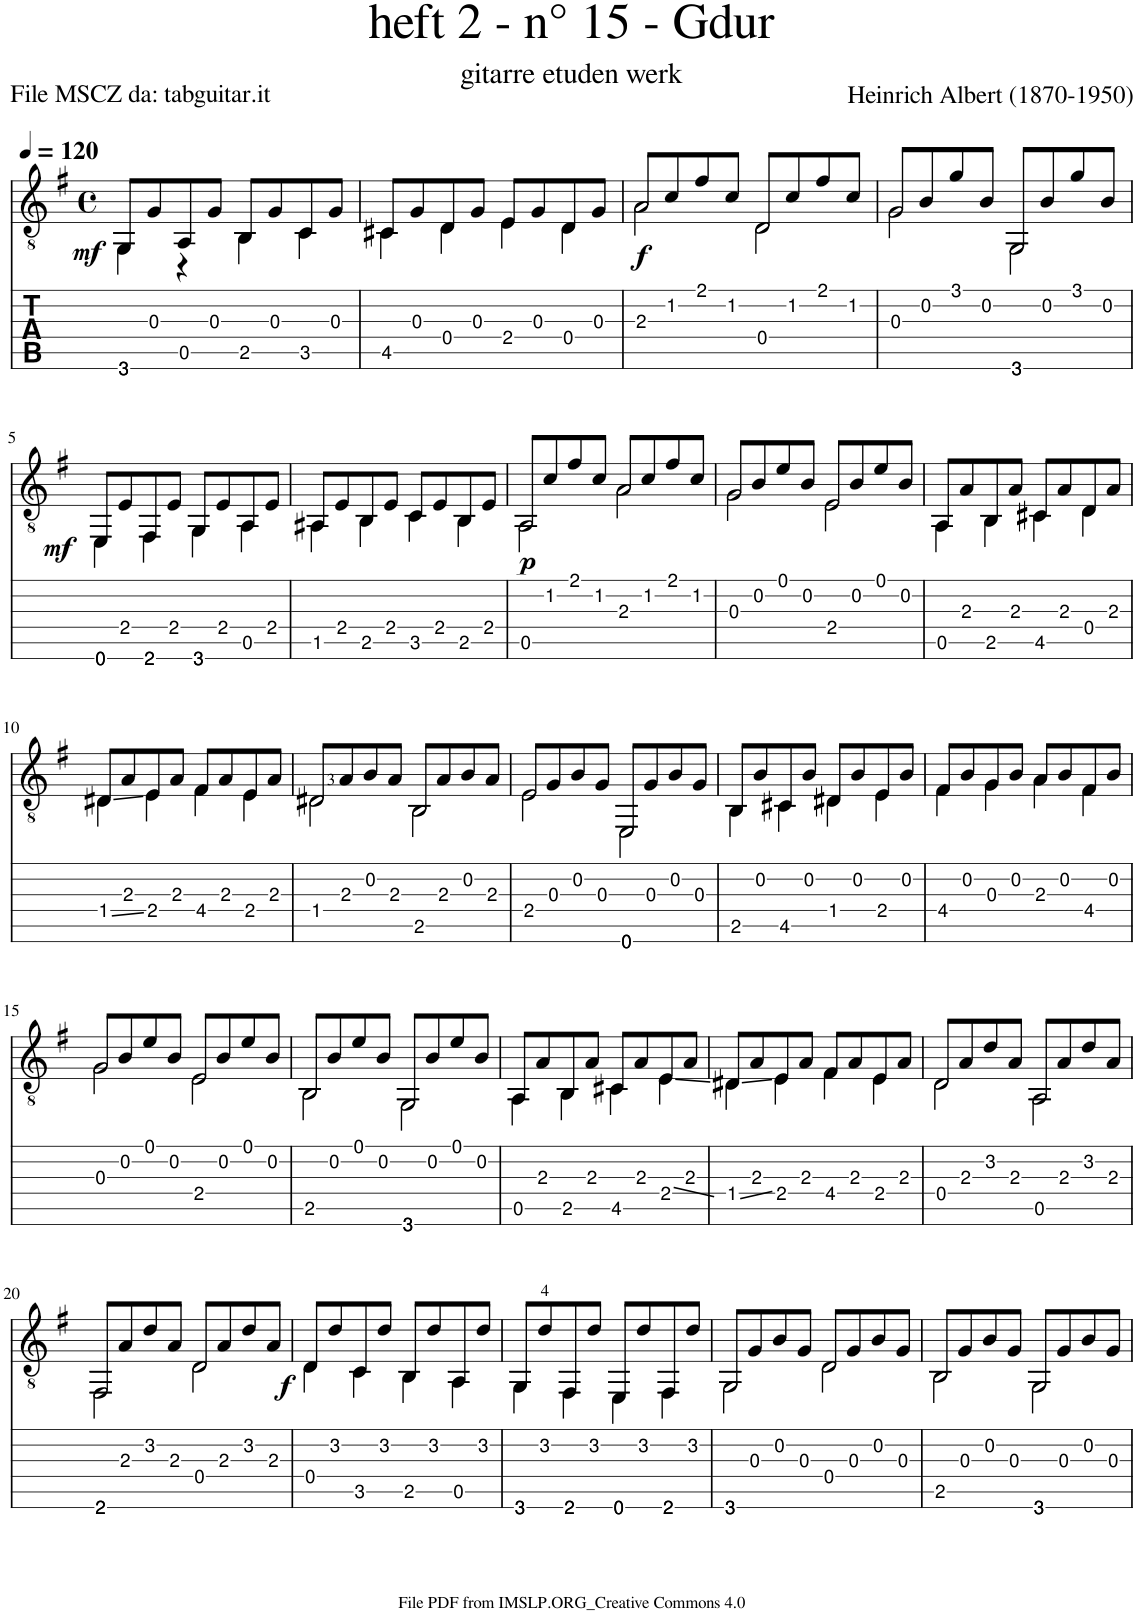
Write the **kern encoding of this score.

**kern	**kern	**dynam
*part1	*part1	*part1
*staff2	*staff1	*staff1/2
*I"Guitar	*	*
*I'Guit.	*	*
*stria6	*	*
*	*clefGv2	*
*k[f#]	*k[f#]	*
*M4/4	*M4/4	*
*met(c)	*met(c)	*
*MM120	*MM120	*
=1	=1	=1
*^	*^	*
!	!	!	!	!LO:DY:b
8GGL	4GG	8GG/L	4GG\	mf
8GJ	.	8G/	.	.
8AAL	4r	8AA/	4r	.
8GJ	.	8G/J	.	.
8BBL	4BB	8BB/L	4BB\	.
8GJ	.	8G/	.	.
8CL	4C	8C/	4C\	.
8GJ	.	8G/J	.	.
=2	=2	=2	=2	=2
8C#L	4C#	8C#X/L	4C#\	.
8GJ	.	8G/	.	.
8DL	4D	8D/	4D\	.
8GJ	.	8G/J	.	.
8EL	4E	8E/L	4E\	.
8GJ	.	8G/	.	.
8DL	4D	8D/	4D\	.
8GJ	.	8G/J	.	.
=3	=3	=3	=3	=3
!	!	!LO:N:head=open	!	!LO:DY:b
8AL	2A	8A/L	2A\	f
8cJ	.	8c/	.	.
8f#L	.	8f#/	.	.
8cJ	.	8c/J	.	.
!	!	!LO:N:head=open	!	!
8DL	2D	8D/L	2D\	.
8cJ	.	8c/	.	.
8f#L	.	8f#/	.	.
8cJ	.	8c/J	.	.
=4	=4	=4	=4	=4
!	!	!LO:N:head=open	!	!
8GL	2G	8G/L	2G\	.
8BJ	.	8B/	.	.
8gL	.	8g/	.	.
8BJ	.	8B/J	.	.
!	!	!LO:N:head=open	!	!
8GGL	2GG	8GG/L	2GG\	.
8BJ	.	8B/	.	.
8gL	.	8g/	.	.
8BJ	.	8B/J	.	.
!!LO:LB:g=z	!!
=5	=5	=5	=5	=5
!	!	!	!	!LO:DY:b
8EEL	4EE	8EE/L	4EE\	mf
8EJ	.	8E/	.	.
8FF#L	4FF#	8FF#/	4FF#\	.
8EJ	.	8E/J	.	.
8GGL	4GG	8GG/L	4GG\	.
8EJ	.	8E/	.	.
8AAL	4AA	8AA/	4AA\	.
8EJ	.	8E/J	.	.
=6	=6	=6	=6	=6
8AA#L	4AA#	8AA#X/L	4AA#\	.
8EJ	.	8E/	.	.
8BBL	4BB	8BB/	4BB\	.
8EJ	.	8E/J	.	.
8CL	4C	8C/L	4C\	.
8EJ	.	8E/	.	.
8BBL	4BB	8BB/	4BB\	.
8EJ	.	8E/J	.	.
=7	=7	=7	=7	=7
!	!	!LO:N:head=open	!	!LO:DY:b
8AAL	2AA	8AA/L	2AA\	p
8cJ	.	8c/	.	.
8f#L	.	8f#/	.	.
8cJ	.	8c/J	.	.
!	!	!LO:N:head=open	!	!
8AL	2A	8A/L	2A\	.
8cJ	.	8c/	.	.
8f#L	.	8f#/	.	.
8cJ	.	8c/J	.	.
=8	=8	=8	=8	=8
!	!	!LO:N:head=open	!	!
8GL	2G	8G/L	2G\	.
8BJ	.	8B/	.	.
8eL	.	8e/	.	.
8BJ	.	8B/J	.	.
!	!	!LO:N:head=open	!	!
8EL	2E	8E/L	2E\	.
8BJ	.	8B/	.	.
8eL	.	8e/	.	.
8BJ	.	8B/J	.	.
=9	=9	=9	=9	=9
8AAL	4AA	8AA/L	4AA\	.
8AJ	.	8A/	.	.
8BBL	4BB	8BB/	4BB\	.
8AJ	.	8A/J	.	.
8C#L	4C#	8C#X/L	4C#\	.
8AJ	.	8A/	.	.
8DL	4D	8D/	4D\	.
8AJ	.	8A/J	.	.
!!LO:LB:g=z	!!
=10	=10	=10	=10	=10
8D#L	4D#	8D#X/L	4D#\	.
8AJ	.	8A/	.	.
8EL	4E	8E/	4E\	.
8AJ	.	8A/J	.	.
8F#L	4F#	8F#/L	4F#\	.
8AJ	.	8A/	.	.
8EL	4E	8E/	4E\	.
8AJ	.	8A/J	.	.
=11	=11	=11	=11	=11
!	!	!LO:N:head=open	!	!
8D#L	2D#	8D#X/L	2D#\	.
8AJ	.	8A/	.	.
8BL	.	8B/	.	.
8AJ	.	8A/J	.	.
!	!	!LO:N:head=open	!	!
8BBL	2BB	8BB/L	2BB\	.
8AJ	.	8A/	.	.
8BL	.	8B/	.	.
8AJ	.	8A/J	.	.
=12	=12	=12	=12	=12
!	!	!LO:N:head=open	!	!
8EL	2E	8E/L	2E\	.
8GJ	.	8G/	.	.
8BL	.	8B/	.	.
8GJ	.	8G/J	.	.
!	!	!LO:N:head=open	!	!
8EEL	2EE	8EE/L	2EE\	.
8GJ	.	8G/	.	.
8BL	.	8B/	.	.
8GJ	.	8G/J	.	.
=13	=13	=13	=13	=13
8BBL	4BB	8BB/L	4BB\	.
8BJ	.	8B/	.	.
8C#L	4C#	8C#X/	4C#\	.
8BJ	.	8B/J	.	.
8D#L	4D#	8D#X/L	4D#\	.
8BJ	.	8B/	.	.
8EL	4E	8E/	4E\	.
8BJ	.	8B/J	.	.
=14	=14	=14	=14	=14
8F#L	4F#	8F#/L	4F#\	.
8BJ	.	8B/	.	.
8GL	4G	8G/	4G\	.
8BJ	.	8B/J	.	.
8AL	4A	8A/L	4A\	.
8BJ	.	8B/	.	.
8F#L	4F#	8F#/	4F#\	.
8BJ	.	8B/J	.	.
!!LO:LB:g=z	!!
=15	=15	=15	=15	=15
!	!	!LO:N:head=open	!	!
8GL	2G	8G/L	2G\	.
8BJ	.	8B/	.	.
8eL	.	8e/	.	.
8BJ	.	8B/J	.	.
!	!	!LO:N:head=open	!	!
8EL	2E	8E/L	2E\	.
8BJ	.	8B/	.	.
8eL	.	8e/	.	.
8BJ	.	8B/J	.	.
=16	=16	=16	=16	=16
!	!	!LO:N:head=open	!	!
8BBL	2BB	8BB/L	2BB\	.
8BJ	.	8B/	.	.
8eL	.	8e/	.	.
8BJ	.	8B/J	.	.
!	!	!LO:N:head=open	!	!
8GGL	2GG	8GG/L	2GG\	.
8BJ	.	8B/	.	.
8eL	.	8e/	.	.
8BJ	.	8B/J	.	.
=17	=17	=17	=17	=17
8AAL	4AA	8AA/L	4AA\	.
8AJ	.	8A/	.	.
8BBL	4BB	8BB/	4BB\	.
8AJ	.	8A/J	.	.
8C#L	4C#	8C#X/L	4C#\	.
8AJ	.	8A/	.	.
8EL	4E	8E/	4E\	.
8AJ	.	8A/J	.	.
=18	=18	=18	=18	=18
8D#L	4D#	8D#X/L	4D#\	.
8AJ	.	8A/	.	.
8EL	4E	8E/	4E\	.
8AJ	.	8A/J	.	.
8F#L	4F#	8F#/L	4F#\	.
8AJ	.	8A/	.	.
8EL	4E	8E/	4E\	.
8AJ	.	8A/J	.	.
=19	=19	=19	=19	=19
!	!	!LO:N:head=open	!	!
8DL	2D	8D/L	2D\	.
8AJ	.	8A/	.	.
8dL	.	8d/	.	.
8AJ	.	8A/J	.	.
!	!	!LO:N:head=open	!	!
8AAL	2AA	8AA/L	2AA\	.
8AJ	.	8A/	.	.
8dL	.	8d/	.	.
8AJ	.	8A/J	.	.
!!LO:LB:g=z	!!
=20	=20	=20	=20	=20
!	!	!LO:N:head=open	!	!
8FF#L	2FF#	8FF#/L	2FF#\	.
8AJ	.	8A/	.	.
8dL	.	8d/	.	.
8AJ	.	8A/J	.	.
!	!	!LO:N:head=open	!	!
8DL	2D	8D/L	2D\	.
8AJ	.	8A/	.	.
8dL	.	8d/	.	.
8AJ	.	8A/J	.	.
=21	=21	=21	=21	=21
!	!	!	!	!LO:DY:b
8DL	4D	8D/L	4D\	f
8dJ	.	8d/	.	.
8CL	4C	8C/	4C\	.
8dJ	.	8d/J	.	.
8BBL	4BB	8BB/L	4BB\	.
8dJ	.	8d/	.	.
8AAL	4AA	8AA/	4AA\	.
8dJ	.	8d/J	.	.
=22	=22	=22	=22	=22
8GGL	4GG	8GG/L	4GG\	.
8dJ	.	8d/	.	.
8FF#L	4FF#	8FF#/	4FF#\	.
8dJ	.	8d/J	.	.
8EEL	4EE	8EE/L	4EE\	.
8dJ	.	8d/	.	.
8FF#L	4FF#	8FF#/	4FF#\	.
8dJ	.	8d/J	.	.
=23	=23	=23	=23	=23
!	!	!LO:N:head=open	!	!
8GGL	2GG	8GG/L	2GG\	.
8GJ	.	8G/	.	.
8BL	.	8B/	.	.
8GJ	.	8G/J	.	.
!	!	!LO:N:head=open	!	!
8DL	2D	8D/L	2D\	.
8GJ	.	8G/	.	.
8BL	.	8B/	.	.
8GJ	.	8G/J	.	.
=24	=24	=24	=24	=24
!	!	!LO:N:head=open	!	!
8BBL	2BB	8BB/L	2BB\	.
8GJ	.	8G/	.	.
8BL	.	8B/	.	.
8GJ	.	8G/J	.	.
!	!	!LO:N:head=open	!	!
8GGL	2GG	8GG/L	2GG\	.
8GJ	.	8G/	.	.
8BL	.	8B/	.	.
8GJ	.	8G/J	.	.
*v	*v	*	*	*
*	*v	*v	*
=	=	=
*-	*-	*-
